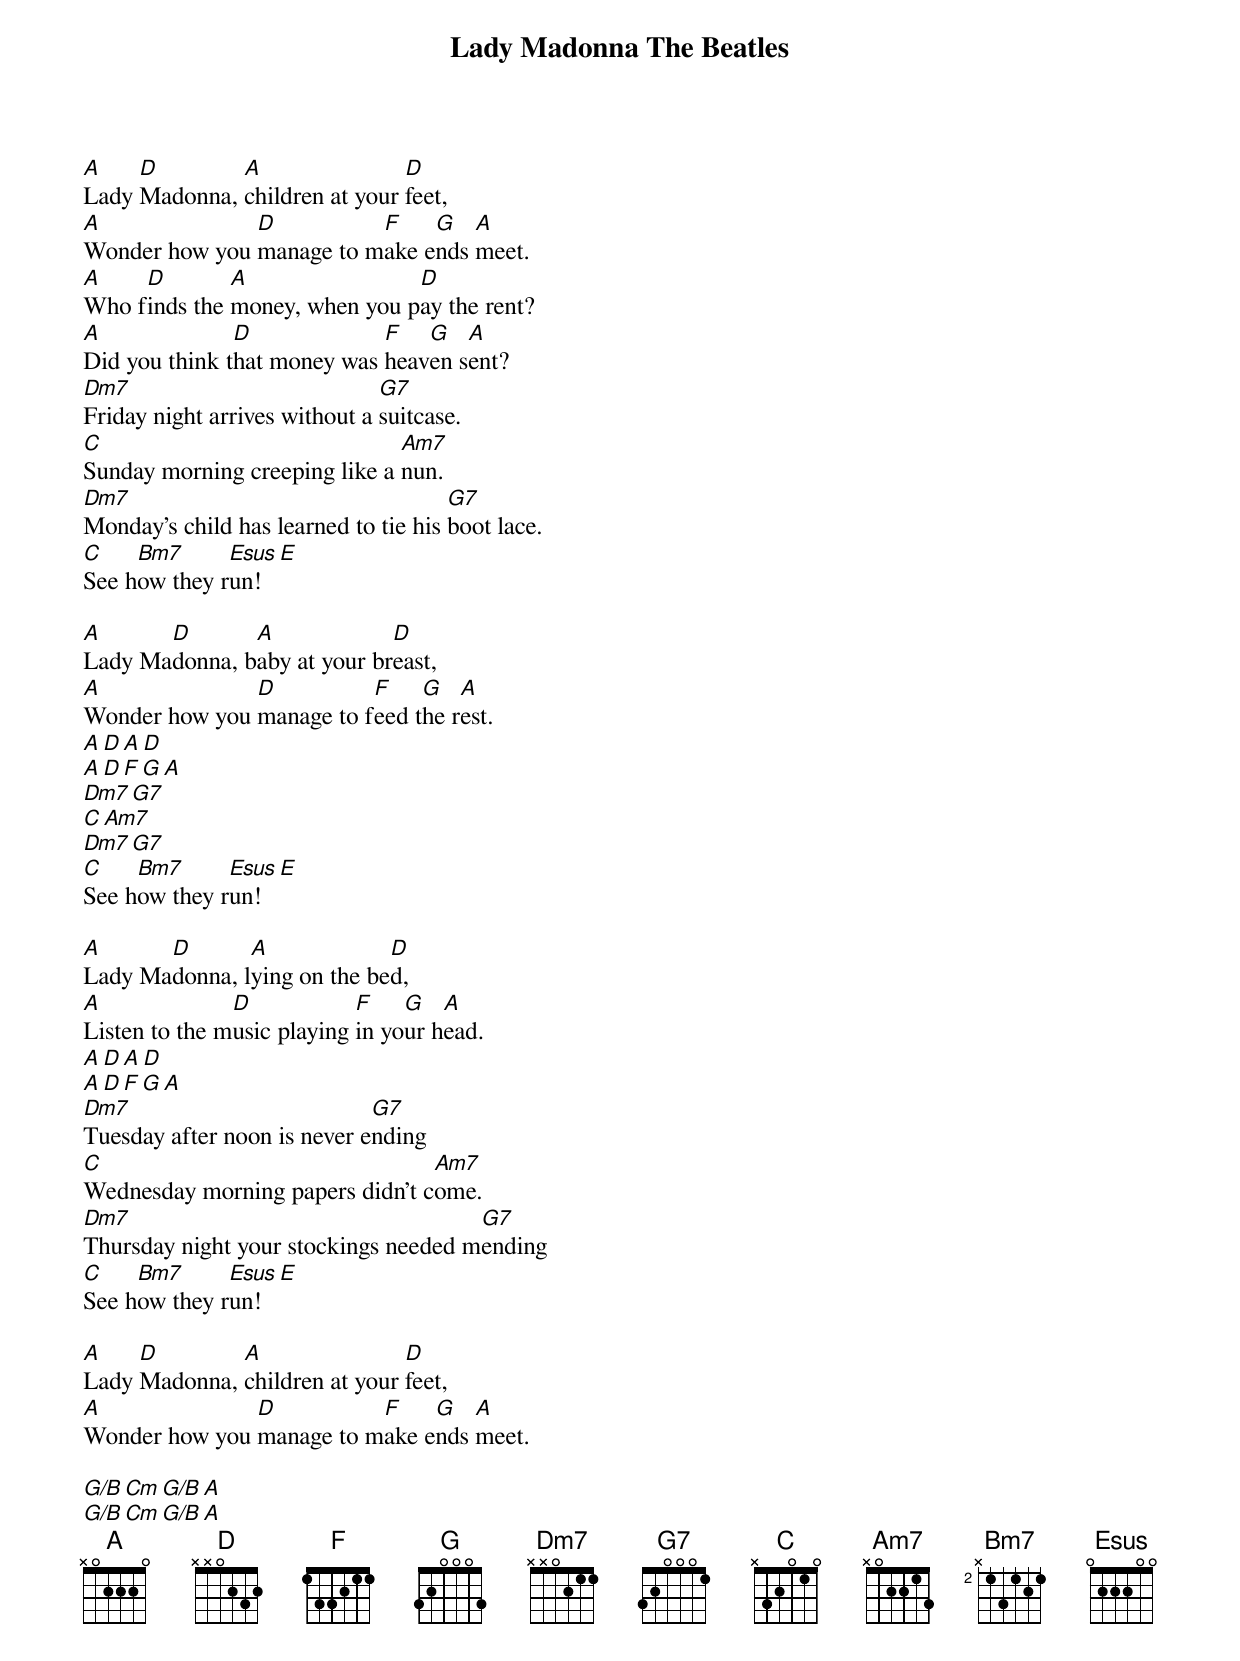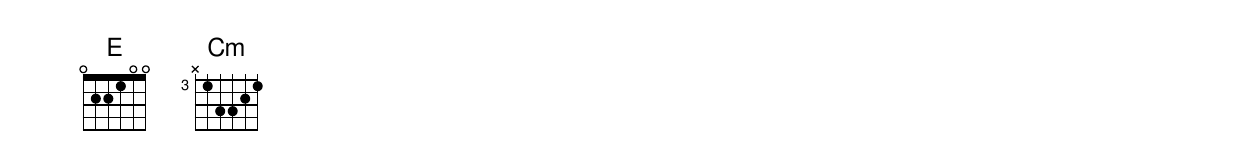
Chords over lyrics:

Lady Madonna The Beatles

A    D        A                D
Lady Madonna, children at your feet,
A              D          F    G   A
Wonder how you manage to make ends meet.
A    D        A                D
Who finds the money, when you pay the rent?
A              D             F   G   A
Did you think that money was heaven sent?
Dm7                            G7
Friday night arrives without a suitcase.
C                              Am7
Sunday morning creeping like a nun.
Dm7                                   G7
Monday's child has learned to tie his boot lace.
C    Bm7      Esus  E
See how they run!

A      D       A             D
Lady Madonna, baby at your breast,
A              D          F    G   A
Wonder how you manage to feed the rest.
A D A D
A D F G A
Dm7  G7
C  Am7
Dm7 G7
C    Bm7      Esus  E
See how they run!

A      D       A             D
Lady Madonna, lying on the bed,
A              D            F    G   A
Listen to the music playing in your head.
A D A D
A D F G A
Dm7                          G7
Tuesday after noon is never ending
C                                Am7
Wednesday morning papers didn't come.
Dm7                                   G7
Thursday night your stockings needed mending
C    Bm7      Esus  E
See how they run!

A    D        A                D
Lady Madonna, children at your feet,
A              D          F    G   A
Wonder how you manage to make ends meet.

G/B Cm G/B A
G/B Cm G/B A
